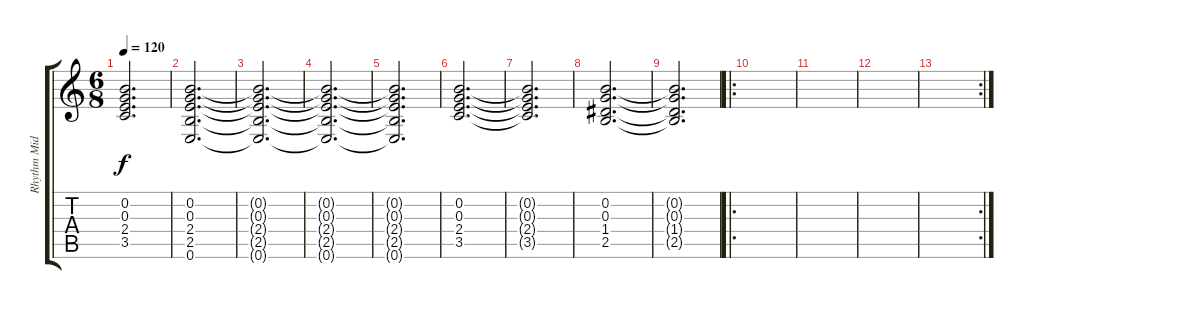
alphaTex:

\track ("Rhythm Middle (Press F5 for info on this" "Rhythm Mid") {instrument distortionguitar}
\staff {score tabs}
\tuning (E4 B3 G3 D3 A2 E2) {hide}
\ts (6 8)
\tempo 120
\clef g2
\ks c
(0.2{t} 0.3{t} 2.4{t} 3.5{t}).2{d dy f} |
(0.2 0.3 2.4 2.5 0.6).2{d} |
(0.2{t} 0.3{t} 2.4{t} 2.5{t} 0.6{t}).2{d} |
(0.2{t} 0.3{t} 2.4{t} 2.5{t} 0.6{t}).2{d} |
(0.2{t} 0.3{t} 2.4{t} 2.5{t} 0.6{t}).2{d} |
(0.2 0.3 2.4 3.5).2{d} |
(0.2{t} 0.3{t} 2.4{t} 3.5{t}).2{d} |
(0.2 0.3 1.4 2.5).2{d} |
(0.2{t} 0.3{t} 1.4{t} 2.5{t}).2{d} |
\ro
|
|
|
\rc 2
